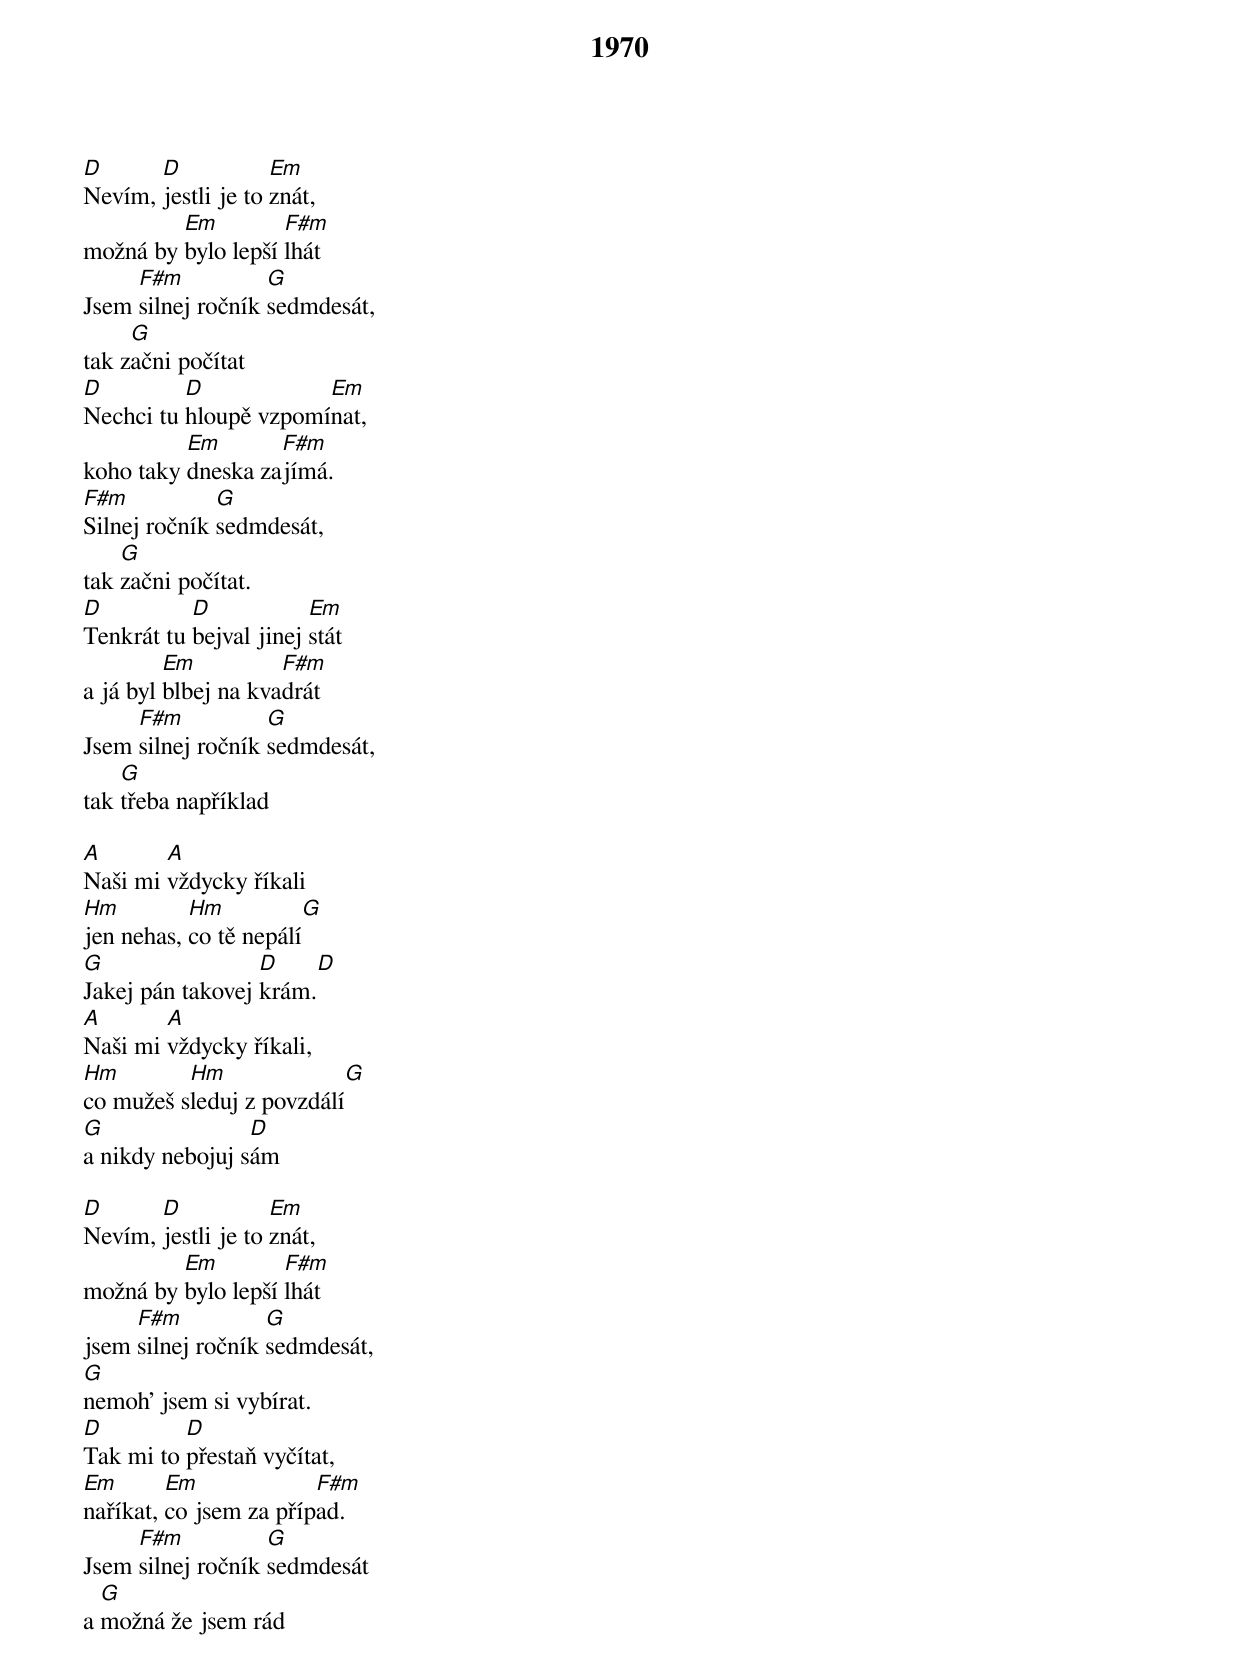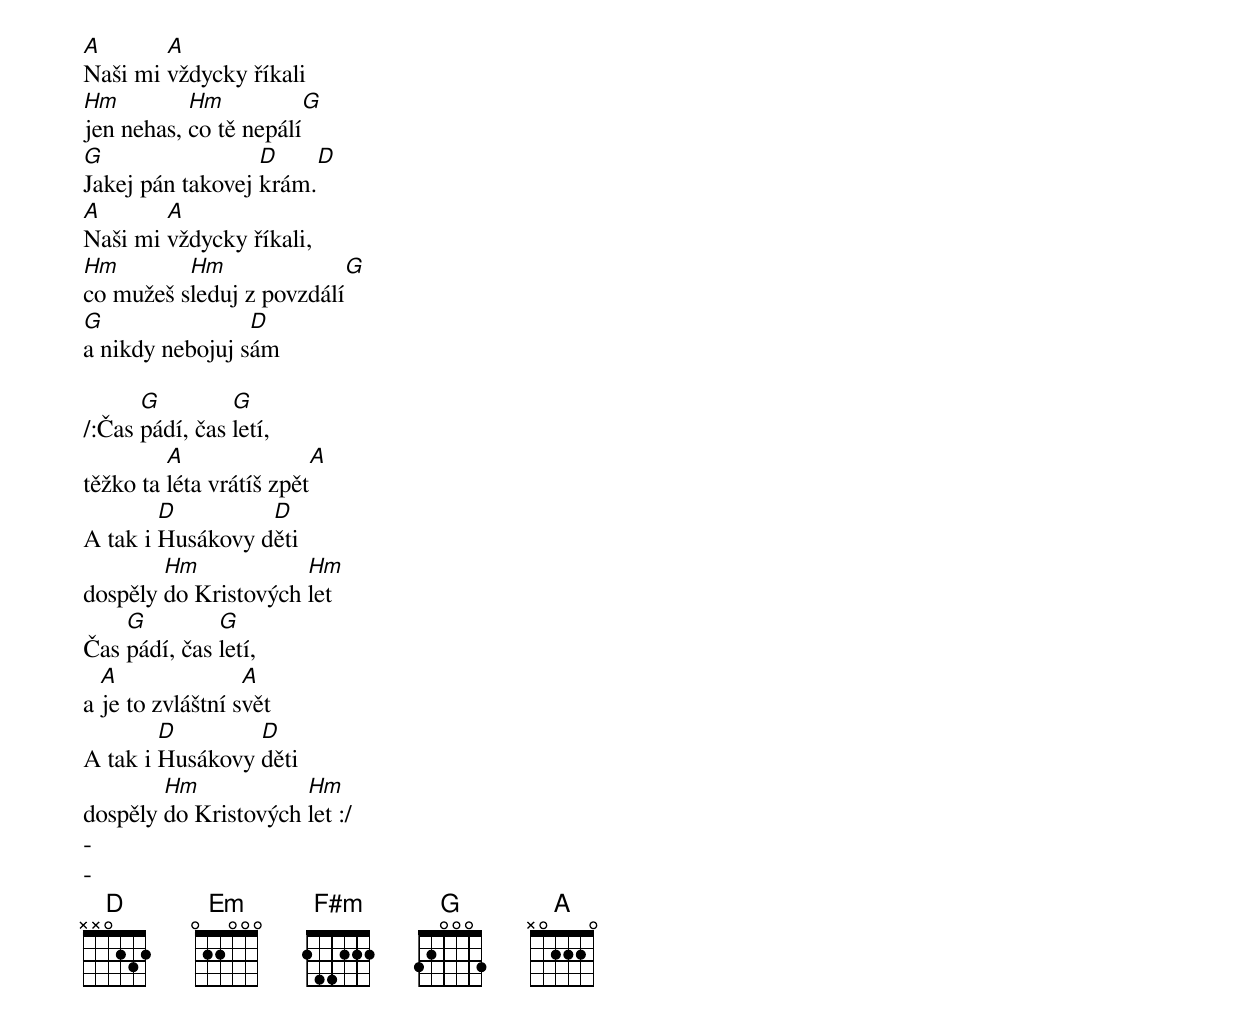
{title: 1970}
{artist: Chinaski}

[D]Nevím, [D]jestli je to [Em]znát,
možná by [Em]bylo lepší [F#m]lhát
Jsem [F#m]silnej ročník [G]sedmdesát,
tak z[G]ačni počítat
[D]Nechci tu [D]hloupě vzpomí[Em]nat,
koho taky [Em]dneska za[F#m]jímá.
[F#m]Silnej ročník [G]sedmdesát,
tak [G]začni počítat.
[D]Tenkrát tu [D]bejval jinej [Em]stát
a já byl [Em]blbej na kva[F#m]drát
Jsem [F#m]silnej ročník [G]sedmdesát,
tak [G]třeba například

[A]Naši mi [A]vždycky říkali
[Hm]jen nehas, [Hm]co tě nepálí[G]
[G]Jakej pán takovej [D]krám.[D]
[A]Naši mi [A]vždycky říkali,
[Hm]co mužeš s[Hm]leduj z povzdálí[G]
[G]a nikdy nebojuj s[D]ám

[D]Nevím, [D]jestli je to [Em]znát,
možná by [Em]bylo lepší [F#m]lhát
jsem [F#m]silnej ročník [G]sedmdesát,
[G]nemoh' jsem si vybírat.
[D]Tak mi to [D]přestaň vyčítat,
[Em]naříkat, [Em]co jsem za příp[F#m]ad.
Jsem [F#m]silnej ročník [G]sedmdesát
a [G]možná že jsem rád

[A]Naši mi [A]vždycky říkali
[Hm]jen nehas, [Hm]co tě nepálí[G]
[G]Jakej pán takovej [D]krám.[D]
[A]Naši mi [A]vždycky říkali,
[Hm]co mužeš s[Hm]leduj z povzdálí[G]
[G]a nikdy nebojuj s[D]ám

/:Čas [G]pádí, čas [G]letí,
těžko ta [A]léta vrátíš zpět[A]
A tak i [D]Husákovy d[D]ěti
dospěly [Hm]do Kristových [Hm]let
Čas [G]pádí, čas [G]letí,
a [A]je to zvláštní s[A]vět
A tak i [D]Husákovy [D]děti
dospěly [Hm]do Kristových [Hm]let :/
-
-
